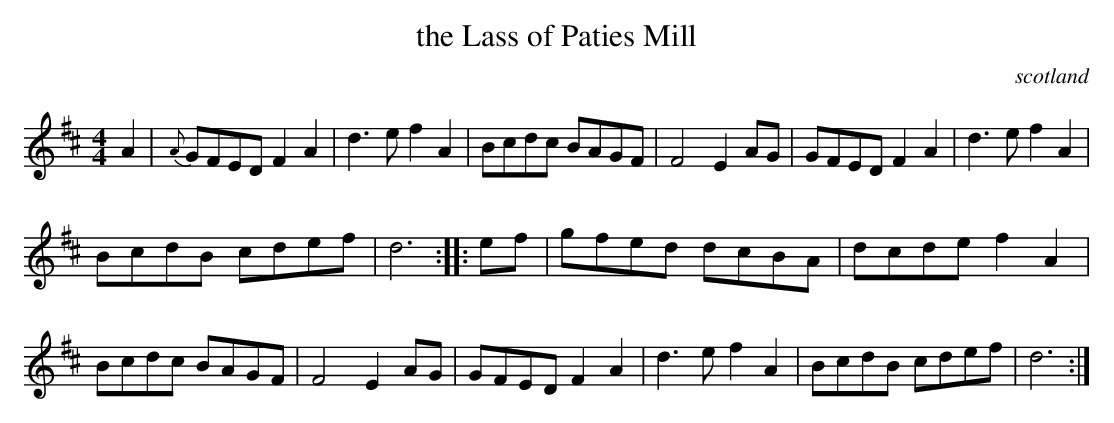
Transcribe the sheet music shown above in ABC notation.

X:1
T:the Lass of Paties Mill
O:scotland
M:4/4
K:D
A2 |\
{A}GFED F2A2 | d3e f2A2 | Bcdc BAGF | F4 E2AG|\
GFED F2A2 | d3e f2A2 |
BcdB cdef | d6 ::\
ef |\
gfed dcBA | dcde f2A2 |
Bcdc BAGF | F4 E2 AG |\
GFED F2A2 | d3e f2A2 | BcdB cdef | d6 :|
